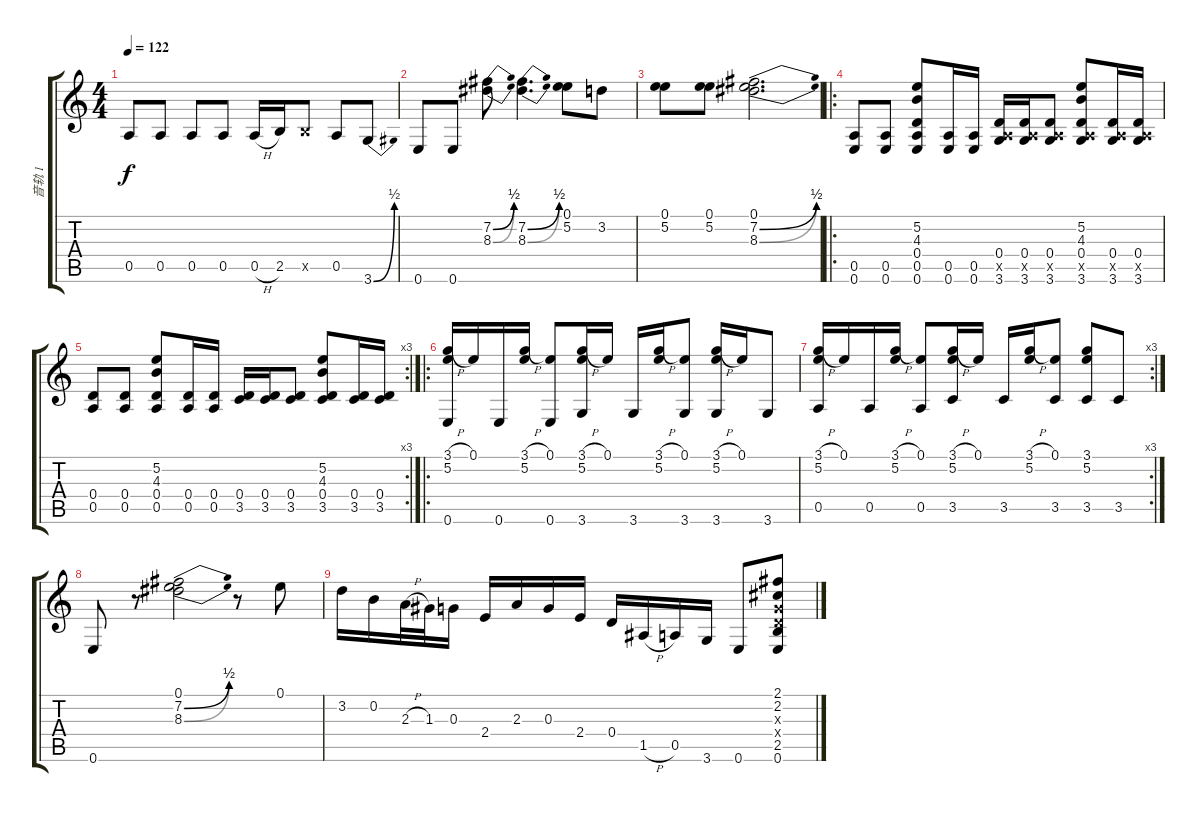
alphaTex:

\track ("音轨 1" "音轨 1") {instrument acousticguitarsteel}
\staff {score tabs}
\tuning (E4 B3 G3 D3 A2 E2) {hide}
\ts (4 4)
\tempo 122
\clef g2
\ks c
0.5.8{dy f} 0.5.8 0.5.8 0.5.8 0.5{h}.16 2.5.16 2.5{x}.8 0.5.8 3.6{be (bend 0 0 60 2)}.8 |
0.6.8 0.6.8 (7.2{be (bend 0 0 60 2)} 8.3{be (bend 0 0 60 2)}).8 (7.2{be (bend 0 0 60 2)} 8.3{be (bend 0 0 60 2)}).4{d} (0.1 5.2).8 3.2.8 |
(0.1 5.2).8 (0.1 5.2).8 (0.1 7.2{be (bend 0 0 60 2)} 8.3{be (bend 0 0 60 2)}).2{d} |
\ro
(0.5 0.6).8 (0.5 0.6).8 (5.2 4.3 0.4 0.5 0.6).8 (0.5 0.6).16 (0.5 0.6).16 (0.4 0.5{x} 3.6).16 (0.4 0.5{x} 3.6).16 (0.4 0.5{x} 3.6).8 (5.2 4.3 0.4 0.5{x} 3.6).8 (0.4 0.5{x} 3.6).16 (0.4 0.5{x} 3.6).16 |
\rc 3
(0.4 0.5).8 (0.4 0.5).8 (5.2 4.3 0.4 0.5).8 (0.4 0.5).16 (0.4 0.5).16 (0.4 3.5).16 (0.4 3.5).16 (0.4 3.5).8 (5.2 4.3 0.4 3.5).8 (0.4 3.5).16 (0.4 3.5).16 |
\ro
(3.1{h} 5.2 0.6).16 0.1.16 0.6.16 (3.1{h} 5.2).16 (0.1 0.6).8 (3.1{h} 5.2 3.6).16 0.1.16 3.6.16 (3.1{h} 5.2).16 (0.1 3.6).8 (3.1{h} 5.2 3.6).16 0.1.16 3.6.8 |
\rc 3
(3.1{h} 5.2 0.5).16 0.1.16 0.5.16 (3.1{h} 5.2).16 (0.1 0.5).8 (3.1{h} 5.2 3.5).16 0.1.16 3.5.16 (3.1{h} 5.2).16 (0.1 3.5).8 (3.1 5.2 3.5).8 3.5.8 |
0.6.8 r.8 (0.1 7.2{be (bend 0 0 60 2)} 8.3{be (bend 0 0 60 2)}).2 r.8 0.1.8 |
3.2.16 0.2.16 2.3{h}.32 1.3.32 0.3.16 2.4.16 2.3.16 0.3.16 2.4.16 0.4.16 1.5{h}.16 0.5.16 3.6.16 0.6.8 (2.1 2.2 0.3{x} 0.4{x} 2.5 0.6).8
